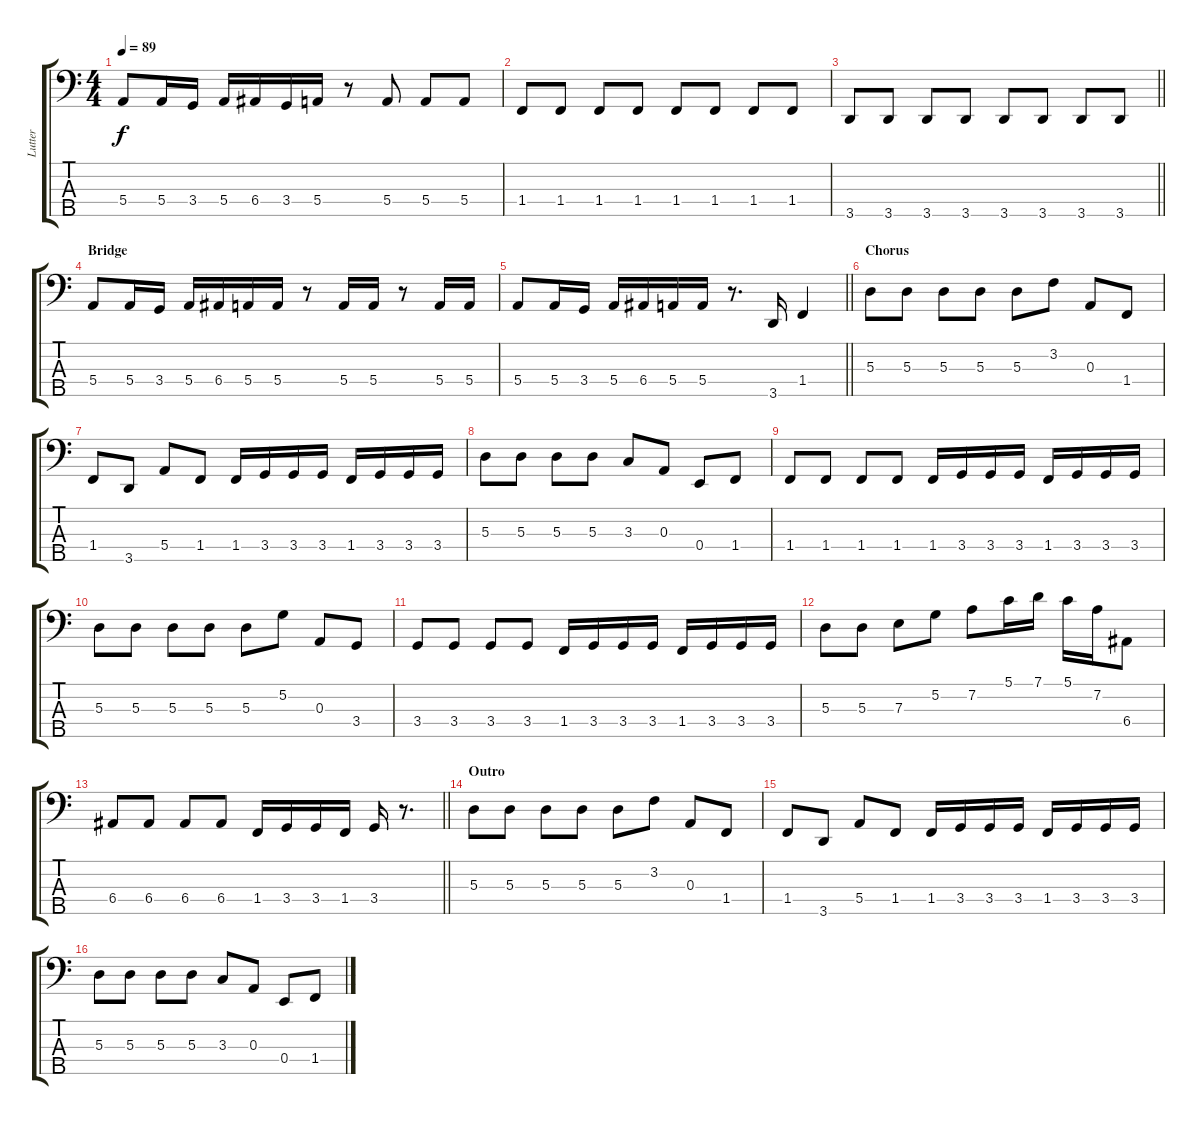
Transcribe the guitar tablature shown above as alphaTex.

\track ("Lutter" "Lutter") {instrument electricbasspick}
\staff {score tabs}
\tuning (G2 D2 A1 E1 B0) {hide}
\ts (4 4)
\tempo 89
\clef f4
\ks c
5.4.8{dy f} 5.4.16 3.4.16 5.4.16 6.4.16 3.4.16 5.4.16 r.8 5.4.8 5.4.8 5.4.8 |
1.4.8 1.4.8 1.4.8 1.4.8 1.4.8 1.4.8 1.4.8 1.4.8 |
\barLineRight lightlight
3.5.8 3.5.8 3.5.8 3.5.8 3.5.8 3.5.8 3.5.8 3.5.8 |
\section ("" "Bridge")
5.4.8 5.4.16 3.4.16 5.4.16 6.4.16 5.4.16 5.4.16 r.8 5.4.16 5.4.16 r.8 5.4.16 5.4.16 |
\barLineRight lightlight
5.4.8 5.4.16 3.4.16 5.4.16 6.4.16 5.4.16 5.4.16 r.8{d} 3.5.16 1.4.4 |
\section ("" "Chorus")
5.3.8 5.3.8 5.3.8 5.3.8 5.3.8 3.2.8 0.3.8 1.4.8 |
1.4.8 3.5.8 5.4.8 1.4.8 1.4.16 3.4.16 3.4.16 3.4.16 1.4.16 3.4.16 3.4.16 3.4.16 |
5.3.8 5.3.8 5.3.8 5.3.8 3.3.8 0.3.8 0.4.8 1.4.8 |
1.4.8 1.4.8 1.4.8 1.4.8 1.4.16 3.4.16 3.4.16 3.4.16 1.4.16 3.4.16 3.4.16 3.4.16 |
5.3.8 5.3.8 5.3.8 5.3.8 5.3.8 5.2.8 0.3.8 3.4.8 |
3.4.8 3.4.8 3.4.8 3.4.8 1.4.16 3.4.16 3.4.16 3.4.16 1.4.16 3.4.16 3.4.16 3.4.16 |
5.3.8 5.3.8 7.3.8 5.2.8 7.2.8 5.1.16 7.1.16 5.1.16 7.2.16 6.4.8 |
\barLineRight lightlight
6.4.8 6.4.8 6.4.8 6.4.8 1.4.16 3.4.16 3.4.16 1.4.16 3.4.16 r.8{d} |
\section ("" "Outro")
5.3.8 5.3.8 5.3.8 5.3.8 5.3.8 3.2.8 0.3.8 1.4.8 |
1.4.8 3.5.8 5.4.8 1.4.8 1.4.16 3.4.16 3.4.16 3.4.16 1.4.16 3.4.16 3.4.16 3.4.16 |
5.3.8 5.3.8 5.3.8 5.3.8 3.3.8 0.3.8 0.4.8 1.4.8
